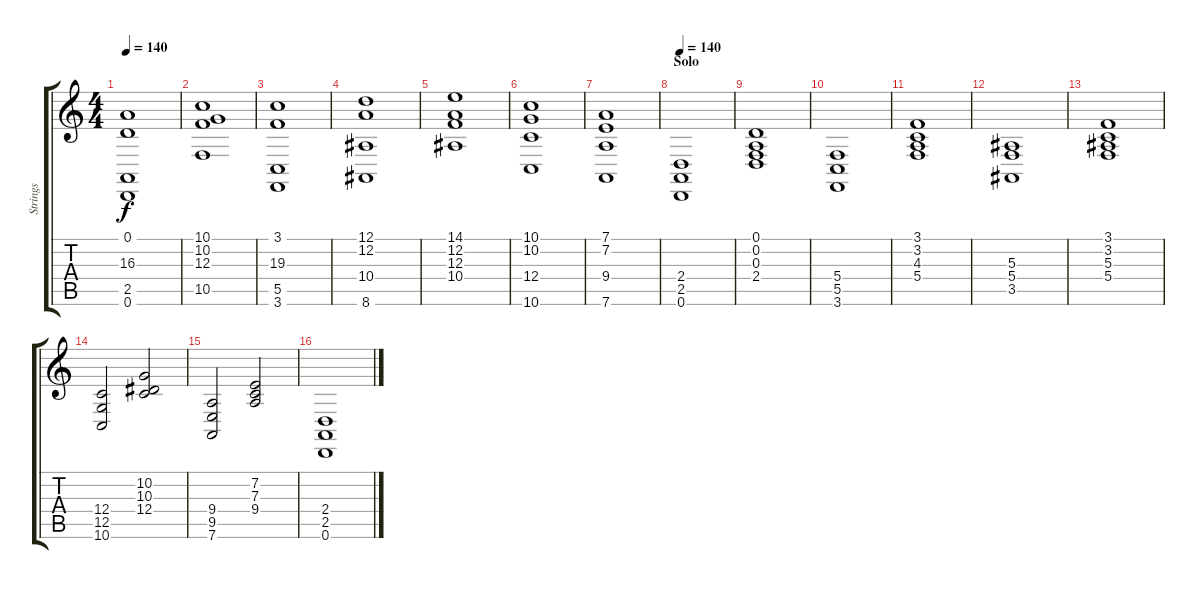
\track ("Strings" "Strings") {instrument stringensemble1}
\staff {score tabs}
\tuning (D4 A3 F3 C3 G2 D2) {hide}
\ts (4 4)
\tempo 140
\clef g2
\ks c
(0.1 16.3 2.5 0.6).1{dy f} |
(10.1 10.2 12.3 10.5).1 |
(3.1 19.3 5.5 3.6).1 |
(12.1 12.2 10.4 8.6).1 |
(14.1 12.2 12.3 10.4).1 |
(10.1 10.2 12.4 10.6).1 |
(7.1 7.2 9.4 7.6).1 |
\section ("" "Solo")
\tempo 140
(2.4 2.5 0.6).1 |
(0.1 0.2 0.3 2.4).1 |
(5.4 5.5 3.6).1 |
(3.1 3.2 4.3 5.4).1 |
(5.3 5.4 3.5).1 |
(3.1 3.2 5.3 5.4).1 |
(12.4 12.5 10.6).2 (10.2 10.3 12.4).2 |
(9.4 9.5 7.6).2 (7.2 7.3 9.4).2 |
(2.4 2.5 0.6).1
